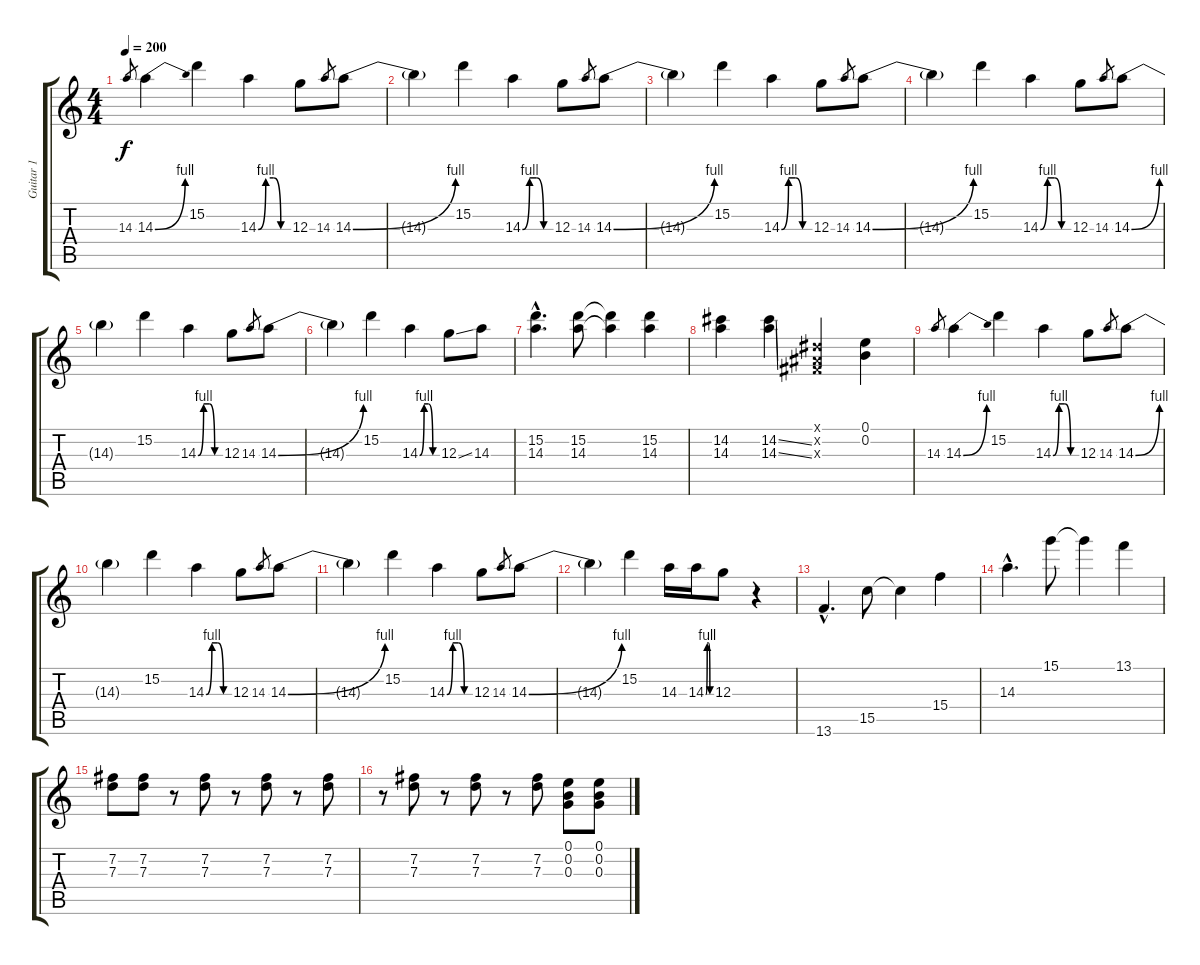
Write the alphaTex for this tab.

\track ("Guitar 1" "Guitar 1") {instrument distortionguitar}
\staff {score tabs}
\tuning (E4 B3 G3 D3 A2 E2) {hide}
\ts (4 4)
\tempo 200
\clef g2
\ks c
14.3.8{gr dy f} 14.3{be (bend 0 0 60 4)}.4 15.2.4 14.3{be (custom 0 0 15 4 30 4 45 0 60 0)}.4 12.3.8 14.3.8{gr} 14.3{be (bend 0 0 60 4)}.8 |
14.3{t}.4 15.2.4 14.3{be (custom 0 0 15 4 30 4 45 0 60 0)}.4 12.3.8 14.3.8{gr} 14.3{be (bend 0 0 60 4)}.8 |
14.3{t}.4 15.2.4 14.3{be (custom 0 0 15 4 30 4 45 0 60 0)}.4 12.3.8 14.3.8{gr} 14.3{be (bend 0 0 60 4)}.8 |
14.3{t}.4 15.2.4 14.3{be (custom 0 0 15 4 30 4 45 0 60 0)}.4 12.3.8 14.3.8{gr} 14.3{be (bend 0 0 60 4)}.8 |
14.3{t}.4 15.2.4 14.3{be (custom 0 0 15 4 30 4 45 0 60 0)}.4 12.3.8 14.3.8{gr} 14.3{be (bend 0 0 60 4)}.8 |
14.3{t}.4 15.2.4 14.3{be (custom 0 0 15 4 30 4 45 0 60 0)}.4 12.3{ss}.8 14.3.8 |
(15.2{hac} 14.3{hac}).4{d} (15.2 14.3).8 (15.2{t} 14.3{t}).4 (15.2 14.3).4 |
(14.2 14.3).4 (14.2{ss} 14.3{ss}).4 (-1.1{x} -1.2{x} -1.3{x}).4 (0.1 0.2).4 |
14.3.8{gr} 14.3{be (bend 0 0 60 4)}.4 15.2.4 14.3{be (custom 0 0 15 4 30 4 45 0 60 0)}.4 12.3.8 14.3.8{gr} 14.3{be (bend 0 0 60 4)}.8 |
14.3{t}.4 15.2.4 14.3{be (custom 0 0 15 4 30 4 45 0 60 0)}.4 12.3.8 14.3.8{gr} 14.3{be (bend 0 0 60 4)}.8 |
14.3{t}.4 15.2.4 14.3{be (custom 0 0 15 4 30 4 45 0 60 0)}.4 12.3.8 14.3.8{gr} 14.3{be (bend 0 0 60 4)}.8 |
14.3{t}.4 15.2.4 14.3.16 14.3{be (custom 0 0 15 4 30 4 45 0 60 0)}.16 12.3.8 r.4 |
13.6{hac}.4{d} 15.5.8 15.5{t}.4 15.4.4 |
14.3{hac}.4{d} 15.1.8 15.1{t}.4 13.1.4 |
(7.2 7.3).8 (7.2 7.3).8 r.8 (7.2 7.3).8 r.8 (7.2 7.3).8 r.8 (7.2 7.3).8 |
r.8 (7.2 7.3).8 r.8 (7.2 7.3).8 r.8 (7.2 7.3).8 (0.1 0.2 0.3).8 (0.1 0.2 0.3).8
